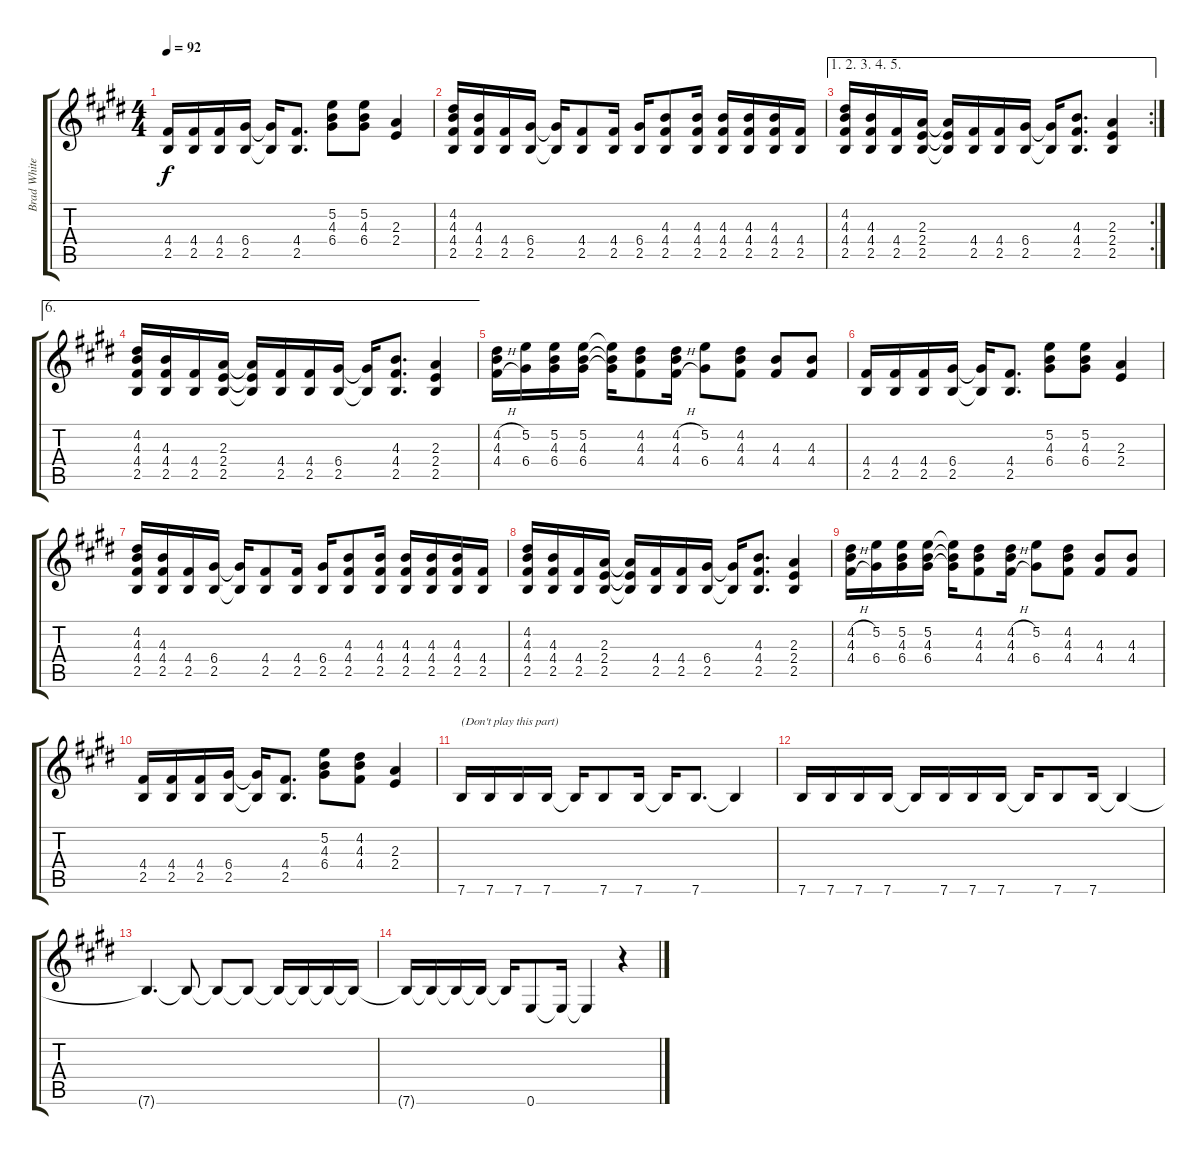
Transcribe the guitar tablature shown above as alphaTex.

\track ("Brad Whiteford" "Brad White") {instrument distortionguitar}
\staff {score tabs}
\tuning (E4 B3 G3 D3 A2 E2) {hide}
\ts (4 4)
\tempo 92
\clef g2
\ks e
(4.4 2.5).16{dy f} (4.4 2.5).16 (4.4 2.5).16 (6.4 2.5).16 (6.4{t} 2.5{t}).16 (4.4 2.5).8{d} (5.2 4.3 6.4).8 (5.2 4.3 6.4).8 (2.3 2.4).4 |
(4.2 4.3 4.4 2.5).16 (4.3 4.4 2.5).16 (4.4 2.5).16 (6.4 2.5).16 (6.4{t} 2.5{t}).16 (4.4 2.5).8 (4.4 2.5).16 (6.4 2.5).16 (4.3 4.4 2.5).8 (4.3 4.4 2.5).16 (4.3 4.4 2.5).16 (4.3 4.4 2.5).16 (4.3 4.4 2.5).16 (4.4 2.5).16 |
\ae (1 2 3 4 5)
\rc 2
(4.2 4.3 4.4 2.5).16 (4.3 4.4 2.5).16 (4.4 2.5).16 (2.3 2.4 2.5).16 (2.3{t} 2.4{t} 2.5{t}).16 (4.4 2.5).16 (4.4 2.5).16 (6.4 2.5).16 (6.4{t} 2.5{t}).16 (4.3 4.4 2.5).8{d} (2.3 2.4 2.5).4 |
\ae 6
(4.2 4.3 4.4 2.5).16 (4.3 4.4 2.5).16 (4.4 2.5).16 (2.3 2.4 2.5).16 (2.3{t} 2.4{t} 2.5{t}).16 (4.4 2.5).16 (4.4 2.5).16 (6.4 2.5).16 (6.4{t} 2.5{t}).16 (4.3 4.4 2.5).8{d} (2.3 2.4 2.5).4 |
(4.2{h} 4.3 4.4{h}).16 (5.2 6.4).16 (5.2 4.3 6.4).16 (5.2 4.3 6.4).16 (5.2{t} 4.3{t} 6.4{t}).16 (4.2 4.3 4.4).8 (4.2{h} 4.3 4.4{h}).16 (5.2 6.4).8 (4.2 4.3 4.4).8 (4.3 4.4).8 (4.3 4.4).8 |
(4.4 2.5).16 (4.4 2.5).16 (4.4 2.5).16 (6.4 2.5).16 (6.4{t} 2.5{t}).16 (4.4 2.5).8{d} (5.2 4.3 6.4).8 (5.2 4.3 6.4).8 (2.3 2.4).4 |
(4.2 4.3 4.4 2.5).16 (4.3 4.4 2.5).16 (4.4 2.5).16 (6.4 2.5).16 (6.4{t} 2.5{t}).16 (4.4 2.5).8 (4.4 2.5).16 (6.4 2.5).16 (4.3 4.4 2.5).8 (4.3 4.4 2.5).16 (4.3 4.4 2.5).16 (4.3 4.4 2.5).16 (4.3 4.4 2.5).16 (4.4 2.5).16 |
(4.2 4.3 4.4 2.5).16 (4.3 4.4 2.5).16 (4.4 2.5).16 (2.3 2.4 2.5).16 (2.3{t} 2.4{t} 2.5{t}).16 (4.4 2.5).16 (4.4 2.5).16 (6.4 2.5).16 (6.4{t} 2.5{t}).16 (4.3 4.4 2.5).8{d} (2.3 2.4 2.5).4 |
(4.2{h} 4.3 4.4{h}).16 (5.2 6.4).16 (5.2 4.3 6.4).16 (5.2 4.3 6.4).16 (5.2{t} 4.3{t} 6.4{t}).16 (4.2 4.3 4.4).8 (4.2{h} 4.3 4.4{h}).16 (5.2 6.4).8 (4.2 4.3 4.4).8 (4.3 4.4).8 (4.3 4.4).8 |
(4.4 2.5).16 (4.4 2.5).16 (4.4 2.5).16 (6.4 2.5).16 (6.4{t} 2.5{t}).16 (4.4 2.5).8{d} (5.2 4.3 6.4).8 (4.2 4.3 4.4).8 (2.3 2.4).4 |
7.6.16{txt "(Don't play this part)" volume 16 instrument electricbassfinger} 7.6.16 7.6.16 7.6.16 7.6{t}.16 7.6.8 7.6.16 7.6{t}.16 7.6.8{d} 7.6{t}.4 |
7.6.16 7.6.16 7.6.16 7.6.16 7.6{t}.16 7.6.16 7.6.16 7.6.16 7.6{t}.16 7.6.8 7.6.16 7.6{t}.4 |
7.6{t}.4{d} 7.6{t}.8 7.6{t}.8 7.6{t}.8 7.6{t}.16 7.6{t}.16 7.6{t}.16 7.6{t}.16 |
7.6{t}.16 7.6{t}.16 7.6{t}.16 7.6{t}.16 7.6{t}.16 0.6.8 0.6{t}.16 0.6{t}.4 r.4
